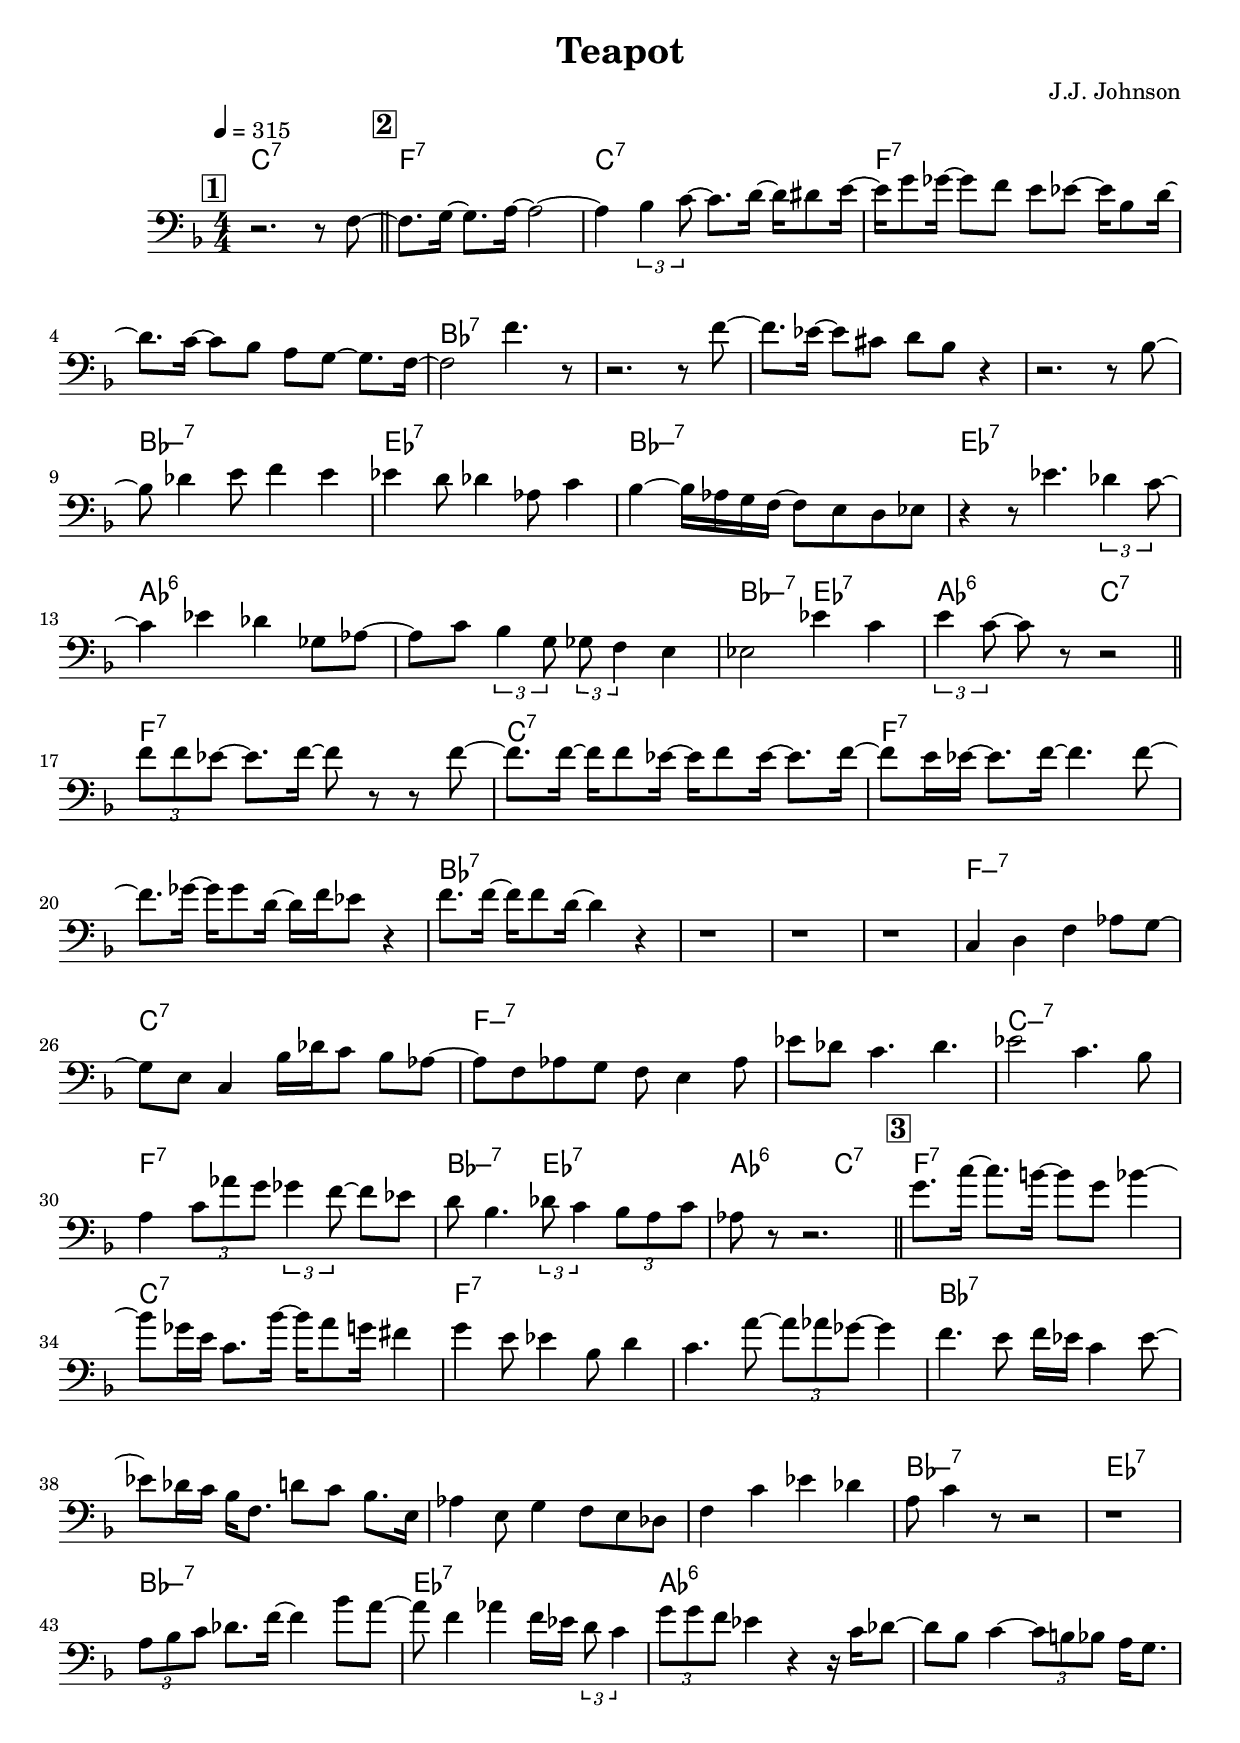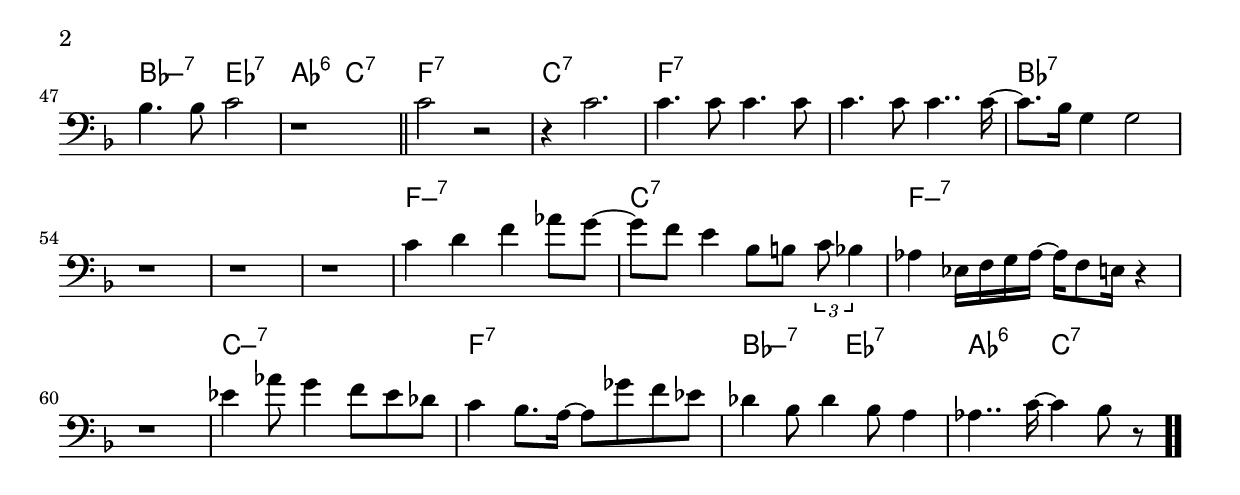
\version "2.13.2"

#(ly:set-option 'point-and-click #f)

\header {
  title = "Teapot"
  composer = "J.J. Johnson"
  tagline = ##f
}
global =
{
    \override Staff.TimeSignature #'style = #'()
    \time 4/4
    \clef "bass"
    \key f \major
    \override Rest #'direction = #'0
    \override MultiMeasureRest #'staff-position = #0
}
\score
{
<<
    \transpose c' c'

    \new ChordNames { \chords {
      \set majorSevenSymbol = \markup { "maj7" }
      \set minorChordModifier = \markup { \char ##x2013 }
      | c1:7 
      | f1:7 | c1:7 | f1:7 | s1 | bes1:7 | s1 | s1 | s1 
      | bes1:min7 | es1:7 | bes1:min7 | es1:7 | aes1:6 | s1 | bes2:min7 es2:7 | aes2:6 c2:7 
      | f1:7 | c1:7 | f1:7 | s1 | bes1:7 | s1 | s1 | s1 
      | f1:min7 | c1:7 | f1:min7 | s1 | c1:min7 | f1:7 | bes2:min7 es2:7 | aes2:6 c2:7 
      | f1:7 | c1:7 | f1:7 | s1 | bes1:7 | s1 | s1 | s1 
      | bes1:min7 | es1:7 | bes1:min7 | es1:7 | aes1:6 | s1 | bes2:min7 es2:7 | aes2:6 c2:7 
      | f1:7 | c1:7 | f1:7 | s1 | bes1:7 | s1 | s1 | s1 
      | f1:min7 | c1:7 | f1:min7 | s1 | c1:min7 | f1:7 | bes2:min7 es2:7 | aes2:6 c2:7|
      }
      }

    \new Staff
    <<
    \transpose c' c'

    {
      \global
  		%\override Score.MetronomeMark #'transparent = ##t
  		%\override Score.MetronomeMark #'stencil = ##f
  		
  		\override HorizontalBracket #'direction = #UP
  		\override HorizontalBracket #'bracket-flare = #'(0 . 0)
  		
  		\override TextSpanner #'dash-fraction = #1.0
  		\override TextSpanner #'bound-details #'left #'text = \markup{ \concat{\draw-line #'(0 . -1.0) \draw-line #'(1.0 . 0) }}
  		\override TextSpanner #'bound-details #'right #'text = \markup{ \concat{ \draw-line #'(1.0 . 0) \draw-line #'(0 . -1.0) }}
          \set Score.markFormatter = #format-mark-box-numbers


      \tempo 4 = 315
      \set Score.currentBarNumber = #0
     
      \bar "||" \mark \default r2. r8 f8~ 
      \bar "||" \mark \default f8. g16~ g8. a16~ a2~ 
      | a4 \tuplet 3/2 {bes4 c'8~} c'8. d'16~ d'16 dis'8 e'16~ 
      | e'16 g'8 ges'16~ ges'8 f'8 e'8 es'8~ es'16 bes8 d'16~ 
      | d'8. c'16~ c'8 bes8 a8 g8~ g8. f16~ 
      | f2 f'4. r8 
      | r2. r8 f'8~ 
      | f'8. es'16~ es'8 cis'8 d'8 bes8 r4 
      | r2. r8 bes8~ 
      | bes8 des'4 e'8 f'4 e'4 
      | es'4 d'8 des'4 aes8 c'4 
      | bes4~ bes16 aes16 g16 f16~ f8 e8 d8 es8 
      | r4 r8 es'4. \tuplet 3/2 {des'4 c'8~} 
      | c'4 es'4 des'4 ges8 aes8~ 
      | aes8 c'8 \tuplet 3/2 {bes4 g8} \tuplet 3/2 {ges8 f4} e4 
      | es2 es'4 c'4 
      | \tuplet 3/2 {e'4 c'8~} c'8 r8 r2 
      \bar "||" \tuplet 3/2 {f'8 f'8 es'8~} es'8. f'16~ f'8 r8 r8 f'8~ 
      | f'8. f'16~ f'16 f'8 es'16~ es'16 f'8 es'16~ es'8. f'16~ 
      | f'8 e'16 es'16~ es'8. f'16~ f'4. f'8~ 
      | f'8. ges'16~ ges'16 ges'8 d'16~ d'16 f'16 es'8 r4 
      | f'8. f'16~ f'16 f'8 d'16~ d'4 r4 
      | r1 
      | r1 
      | r1 
      | c4 d4 f4 aes8 g8~ 
      | g8 e8 c4 bes16 des'16 c'8 bes8 aes8~ 
      | aes8 f8 aes8 g8 f8 e4 aes8 
      | es'8 des'8 c'4. des'4. 
      | es'2 c'4. bes8 
      | a4 \tuplet 3/2 {c'8 aes'8 g'8} \tuplet 3/2 {ges'4 f'8~} f'8 es'8 
      | d'8 bes4. \tuplet 3/2 {des'8 c'4} \tuplet 3/2 {bes8 a8 c'8} 
      | aes8 r8 r2. 
      \bar "||" \mark \default g'8. c''16~ c''8. b'16~ b'8 g'8 bes'4~ 
      | bes'8 ges'16 e'16 c'8. bes'16~ bes'16 a'8 g'16 fis'4 
      | g'4 e'8 es'4 bes8 d'4 
      | c'4. a'8~ \tuplet 3/2 {a'8 aes'8 ges'8~} ges'4 
      | f'4. e'8 f'16 es'16 c'4 es'8~ 
      | es'8 des'16 c'16 bes16 f8. d'8 c'8 bes8. e16 
      | aes4 e8 g4 f8 e8 des8 
      | f4 c'4 es'4 des'4 
      | a8 c'4 r8 r2 
      | r1 
      | \tuplet 3/2 {a8 bes8 c'8} des'8. f'16~ f'4 bes'8 a'8~ 
      | a'8 f'4 aes'4 f'16 es'16 \tuplet 3/2 {d'8 c'4} 
      | \tuplet 3/2 {g'8 g'8 f'8} es'4 r4 r16 c'16 des'8~ 
      | des'8 bes8 c'4~ \tuplet 3/2 {c'8 b8 bes8} a16 g8. 
      | bes4. bes8 c'2 
      | r1 
      \bar "||" c'2 r2 
      | r4 c'2. 
      | c'4. c'8 c'4. c'8 
      | c'4. c'8 c'4.. c'16~ 
      | c'8. bes16 g4 g2 
      | r1 
      | r1 
      | r1 
      | c'4 d'4 f'4 aes'8 g'8~ 
      | g'8 f'8 e'4 bes8 b8 \tuplet 3/2 {c'8 bes4} 
      | aes4 es16 f16 g16 aes16~ aes16 f8 e16 r4 
      | r1 
      | es'4 aes'8 g'4 f'8 es'8 des'8 
      | c'4 bes8. a16~ a8 ges'8 f'8 es'8 
      | des'4 bes8 des'4 bes8 a4 
      | aes4.. c'16~ c'4 bes8 r8\bar  ".."
    }
    >>
>>    
}
